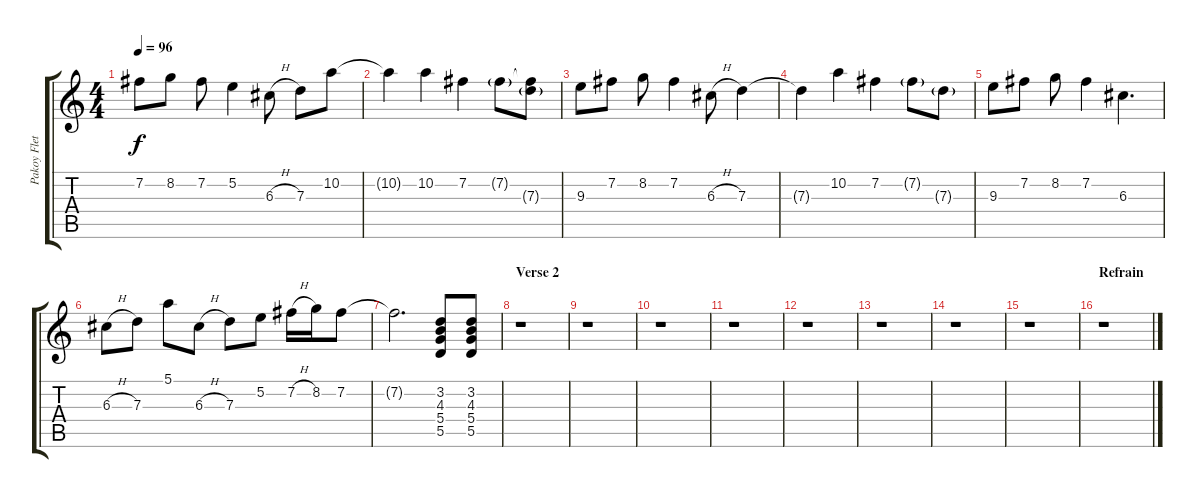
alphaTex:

\track ("Pakoy Fletchero" "Pakoy Flet") {instrument overdrivenguitar}
\staff {score tabs}
\tuning (E4 B3 G3 D3 A2 D2) {hide}
\ts (4 4)
\tempo 96
\clef g2
\ks c
7.2.8{dy f} 8.2.8 7.2.8 5.2.4 6.3{h}.8 7.3.8 10.2.8 |
10.2{t}.4 10.2.4 7.2.4 7.2{g}.8 (7.2{t} 7.3{g}).8 |
9.3.8 7.2.8 8.2.8 7.2.4 6.3{h}.8 7.3.4 |
7.3{t}.4 10.2.4 7.2.4 7.2{g}.8 7.3{g}.8 |
9.3.8 7.2.8 8.2.8 7.2.4 6.3.4{d} |
6.3{h}.8 7.3.8 5.1.8 6.3{h}.8 7.3.8 5.2.8 7.2{h}.16 8.2.16 7.2.8 |
7.2{t}.2{d} (3.2 4.3 5.4 5.5).8 (3.2 4.3 5.4 5.5).8 |
\section ("" "Verse 2")
r.1 |
r.1 |
r.1 |
r.1 |
r.1 |
r.1 |
r.1 |
r.1 |
\section ("" "Refrain ")
r.1
